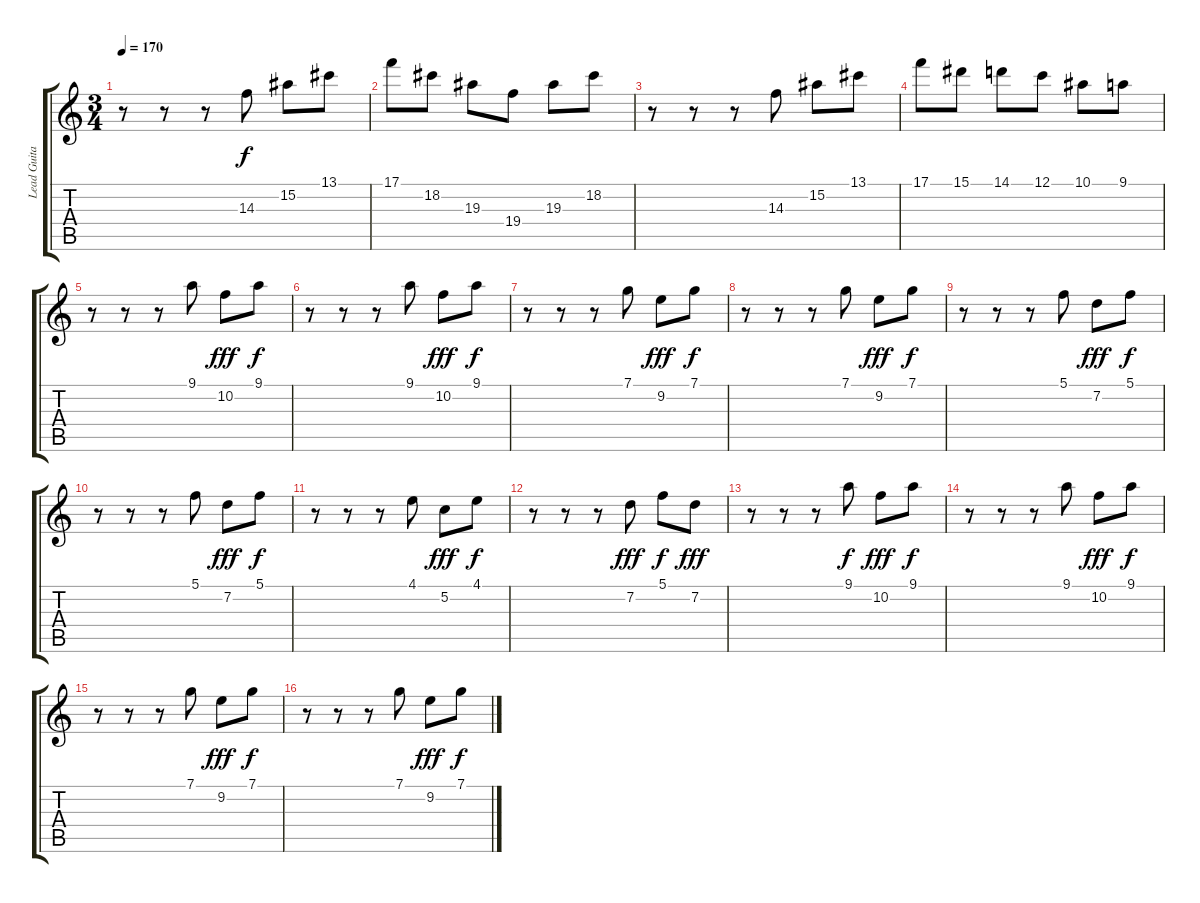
\track ("Lead Guitar" "Lead Guita") {instrument overdrivenguitar}
\staff {score tabs}
\tuning (C4 G3 Eb3 Bb2 F2 C2) {hide}
\ts (3 4)
\tempo 170
\clef g2
\ks c
r.8{dy f} r.8 r.8 14.3.8 15.2.8 13.1.8 |
17.1.8 18.2.8 19.3.8 19.4.8 19.3.8 18.2.8 |
r.8 r.8 r.8 14.3.8 15.2.8 13.1.8 |
17.1.8 15.1.8 14.1.8 12.1.8 10.1.8 9.1.8 |
r.8 r.8 r.8 9.1.8 10.2.8{dy fff} 9.1.8{dy f} |
r.8 r.8 r.8 9.1.8 10.2.8{dy fff} 9.1.8{dy f} |
r.8 r.8 r.8 7.1.8 9.2.8{dy fff} 7.1.8{dy f} |
r.8 r.8 r.8 7.1.8 9.2.8{dy fff} 7.1.8{dy f} |
r.8 r.8 r.8 5.1.8 7.2.8{dy fff} 5.1.8{dy f} |
r.8 r.8 r.8 5.1.8 7.2.8{dy fff} 5.1.8{dy f} |
r.8 r.8 r.8 4.1.8 5.2.8{dy fff} 4.1.8{dy f} |
r.8 r.8 r.8 7.2.8{dy fff} 5.1.8{dy f} 7.2.8{dy fff} |
r.8 r.8 r.8 9.1.8{dy f} 10.2.8{dy fff} 9.1.8{dy f} |
r.8 r.8 r.8 9.1.8 10.2.8{dy fff} 9.1.8{dy f} |
r.8 r.8 r.8 7.1.8 9.2.8{dy fff} 7.1.8{dy f} |
r.8 r.8 r.8 7.1.8 9.2.8{dy fff} 7.1.8{dy f}
